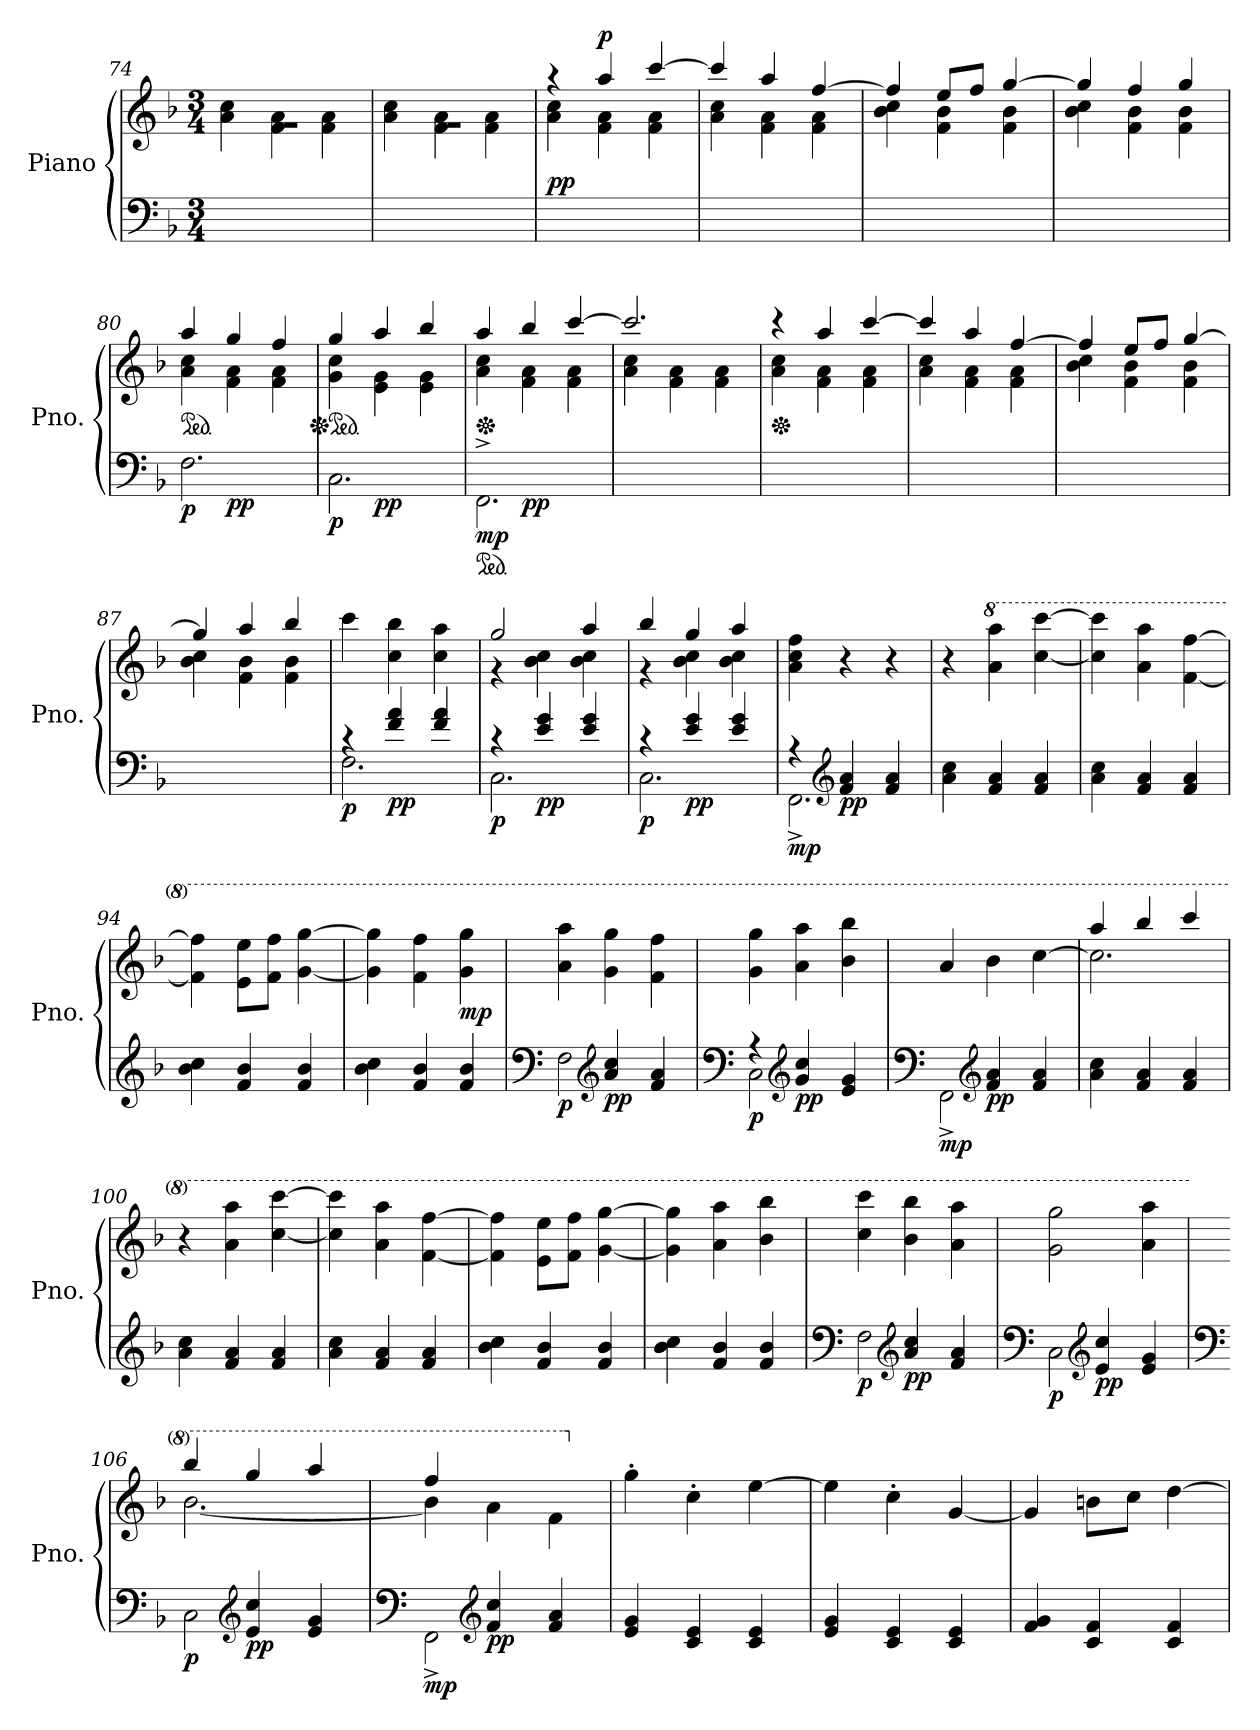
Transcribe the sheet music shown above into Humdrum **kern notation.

**kern	**kern	**dynam
*part1	*part1	*part1
*staff2	*staff1	*staff1/2
*I"Piano	*	*
*I'Pno.	*	*
!!LO:PB:g=z
*clefF4	*clefG2	*
*k[b-]	*k[b-]	*
*M3/4	*M3/4	*
=74	=74	=74
*	*^	*
2.ryy	2.rg	4a\ 4cc\	.
.	.	4f\ 4a\	.
.	.	4f\ 4a\	.
=75	=75	=75	=75
2.ryy	2.rg	4a\ 4cc\	.
.	.	4f\ 4a\	.
.	.	4f\ 4a\	.
=76	=76	=76	=76
!	!	!	!LO:DY:a=2
2.ryy	4raa	4a\ 4cc\	pp
!	!	!	!LO:DY:a
.	4aa/	4f\ 4a\	p
.	[4ccc/	4f\ 4a\	.
=77	=77	=77	=77
2.ryy	4ccc/]	4a\ 4cc\	.
.	4aa/	4f\ 4a\	.
.	[4ff/	4f\ 4a\	.
=78	=78	=78	=78
2.ryy	4ff/]	4b-\ 4cc\	.
.	8ee/L	4f\ 4b-\	.
.	8ff/J	.	.
.	[4gg/	4f\ 4b-\	.
=79	=79	=79	=79
2.ryy	4gg/]	4b-\ 4cc\	.
.	4ff/	4f\ 4b-\	.
.	4gg/	4f\ 4b-\	.
=80	=80	=80	=80
*	*ped	*	*
!	!	!	!LO:DY:b=2
*^	*	*	*
2.F\	4ryy	4aa/	4a\ 4cc\	p
!	!	!	!	!LO:DY:b=2
.	2ryy	4gg/	4f\ 4a\	pp
.	.	4ff/	4f\ 4a\	.
=81	=81	=81	=81	=81
*	*	*Xped	*	*
*	*	*ped	*	*
!	!	!	!	!LO:DY:b=2
2.C\	4ryy	4gg/	4g\ 4cc\	p
!	!	!	!	!LO:DY:b=2
.	2ryy	4aa/	4e\ 4g\	pp
.	.	4bb-/	4e\ 4g\	.
*	*	*v	*v	*
=82	=82	=82	=82
*ped	*	*	*
*	*	*Xped	*
*	*	*^	*
*	*	*	*^	*
!	!	!	!	!	!LO:DY:b=2
4ryy	2.FF^\	4aa/	4a\ 4cc\	4ryy	mp
!	!	!	!	!	!LO:DY:b=2
2ryy	.	4bb-/	2rgyy	4f\ 4a\	pp
.	.	[4ccc/	.	4f\ 4a\	.
*v	*v	*	*	*	*
*	*	*v	*v	*
=83	=83	=83	=83
2.ryy	2.ccc/]	4a\ 4cc\	.
.	.	4f\ 4a\	.
.	.	4f\ 4a\	.
=84	=84	=84	=84
*	*Xped	*	*
2.ryy	4rccc	4a\ 4cc\	.
.	4aa/	4f\ 4a\	.
.	[4ccc/	4f\ 4a\	.
!!LO:LB:g=z	!!
=85	=85	=85	=85
2.ryy	4ccc/]	4a\ 4cc\	.
.	4aa/	4f\ 4a\	.
.	[4ff/	4f\ 4a\	.
=86	=86	=86	=86
2.ryy	4ff/]	4b-\ 4cc\	.
.	8ee/L	4f\ 4b-\	.
.	8ff/J	.	.
.	[4gg/	4f\ 4b-\	.
=87	=87	=87	=87
2.ryy	4gg/]	4b-\ 4cc\	.
.	4aa/	4f\ 4b-\	.
.	4bb-/	4f\ 4b-\	.
=88	=88	=88	=88
*^	*	*	*
!	!	!	!	!LO:DY:b=2
*	*	*v	*v	*
4rc	2.F\	4ccc\	p
!	!	!	!LO:DY:b=2
4f/ 4a/	.	4cc\ 4bb-\	pp
4f/ 4a/	.	4cc\ 4aa\	.
=89	=89	=89	=89
*	*	*^	*
!	!	!	!	!LO:DY:b=2
4rc	2.C\	2gg/	4r	p
!	!	!	!	!LO:DY:b=2
4e/ 4g/	.	.	4b-\ 4cc\	pp
4e/ 4g/	.	4aa/	4b-\ 4cc\	.
=90	=90	=90	=90	=90
!	!	!	!	!LO:DY:b=2
4rc	2.C\	4bb-/	4r	p
!	!	!	!	!LO:DY:b=2
4e/ 4g/	.	4gg/	4b-\ 4cc\	pp
4e/ 4g/	.	4aa/	4b-\ 4cc\	.
=91	=91	=91	=91	=91
!	!	!	!	!LO:DY:b=2
*	*	*v	*v	*
4r	2.FF^\	4a\ 4cc\ 4ff\	mp
*clefG2	*	*	*
!	!	!	!LO:DY:b=2
4f/ 4a/	.	4r	pp
4f/ 4a/	.	4r	.
*v	*v	*	*
=92	=92	=92
4a\ 4cc\	4r	.
*	*8va	*
4f/ 4a/	4aa\ 4aaa\	.
4f/ 4a/	[4ccc\ [4cccc\	.
=93	=93	=93
4a\ 4cc\	4ccc\] 4cccc\]	.
4f/ 4a/	4aa\ 4aaa\	.
4f/ 4a/	[4ff\ [4fff\	.
=94	=94	=94
4b-\ 4cc\	4ff\] 4fff\]	.
4f/ 4b-/	8ee\ 8eee\L	.
.	8ff\ 8fff\J	.
4f/ 4b-/	[4gg\ [4ggg\	.
=95	=95	=95
4b-\ 4cc\	4gg\] 4ggg\]	.
4f/ 4b-/	4ff\ 4fff\	.
!	!	!LO:DY:b
4f/ 4b-/	4gg\ 4ggg\	mp
!!LO:LB:g=z
=96	=96	=96
*clefF4	*	*
*^	*	*
!	!	!	!LO:DY:b=2
4rAyy	2F\	4aa\ 4aaa\	p
*clefG2	*	*	*
!	!	!	!LO:DY:b=2
4a/ 4cc/	.	4gg\ 4ggg\	pp
4f/ 4a/	4reyy	4ff\ 4fff\	.
=97	=97	=97	=97
*clefF4	*	*	*
!	!	!	!LO:DY:b=2
4r	2C\	4gg\ 4ggg\	p
*clefG2	*	*	*
!	!	!	!LO:DY:b=2
4g/ 4cc/	.	4aa\ 4aaa\	pp
4e/ 4g/	4reyy	4bb-\ 4bbb-\	.
=98	=98	=98	=98
*clefF4	*	*	*
!	!	!	!LO:DY:b=2
4ryy	2FF^\	4aa/	mp
*clefG2	*	*	*
!	!	!	!LO:DY:b=2
4f/ 4a/	.	4bb-\	pp
4f/ 4a/	4reyy	[4ccc\	.
*v	*v	*	*
=99	=99	=99
*	*^	*
4a\ 4cc\	4aaa/	2.ccc\]	.
4f/ 4a/	4bbb-/	.	.
4f/ 4a/	4cccc/	.	.
*	*v	*v	*
=100	=100	=100
4a\ 4cc\	4r	.
4f/ 4a/	4aa\ 4aaa\	.
4f/ 4a/	[4ccc\ [4cccc\	.
=101	=101	=101
4a\ 4cc\	4ccc\] 4cccc\]	.
4f/ 4a/	4aa\ 4aaa\	.
4f/ 4a/	[4ff\ [4fff\	.
=102	=102	=102
4b-\ 4cc\	4ff\] 4fff\]	.
4f/ 4b-/	8ee\ 8eee\L	.
.	8ff\ 8fff\J	.
4f/ 4b-/	[4gg\ [4ggg\	.
=103	=103	=103
4b-\ 4cc\	4gg\] 4ggg\]	.
4f/ 4b-/	4aa\ 4aaa\	.
4f/ 4b-/	4bb-\ 4bbb-\	.
=104	=104	=104
*clefF4	*	*
*^	*	*
!	!	!	!LO:DY:b=2
4rcyy	2F\	4ccc\ 4cccc\	p
*clefG2	*	*	*
!	!	!	!LO:DY:b=2
4a/ 4cc/	.	4bb-\ 4bbb-\	pp
4f/ 4a/	4reyy	4aa\ 4aaa\	.
=105	=105	=105	=105
*clefF4	*	*	*
!	!	!	!LO:DY:b=2
4rAyy	2C\	2gg\ 2ggg\	p
*clefG2	*	*	*
!	!	!	!LO:DY:b=2
4e/ 4cc/	.	.	pp
4e/ 4g/	4rcyy	4aa\ 4aaa\	.
!!LO:LB:g=z
=106	=106	=106	=106
*clefF4	*	*	*
*	*	*^	*
!	!	!	!	!LO:DY:b=2
4ryy	2C\	4bbb-/	[2.bb-\	p
*clefG2	*	*	*	*
!	!	!	!	!LO:DY:b=2
4e/ 4cc/	.	4ggg/	.	pp
4e/ 4g/	4reyy	4aaa/	.	.
=107	=107	=107	=107	=107
*clefF4	*	*	*	*
!	!	!	!	!LO:DY:b=2
4ryy	2FF^\	4fff/	4bb-\]	mp
*clefG2	*	*	*	*
!	!	!	!	!LO:DY:b=2
4f/ 4cc/	.	2ryy	4aa\	pp
4f/ 4a/	4reyy	.	4ff\	.
*v	*v	*	*	*
*	*v	*v	*
=108	=108	=108
*	*X8va	*
4e/ 4g/	4gg'\	.
4c/ 4e/	4cc'\	.
4c/ 4e/	[4ee\	.
=109	=109	=109
4e/ 4g/	4ee\]	.
4c/ 4e/	4cc'\	.
4c/ 4e/	[4g/	.
=110	=110	=110
4f/ 4g/	4g/]	.
4c/ 4f/	8bn\L	.
.	8cc\J	.
4c/ 4f/	[4dd\	.
=	=	=
*-	*-	*-
